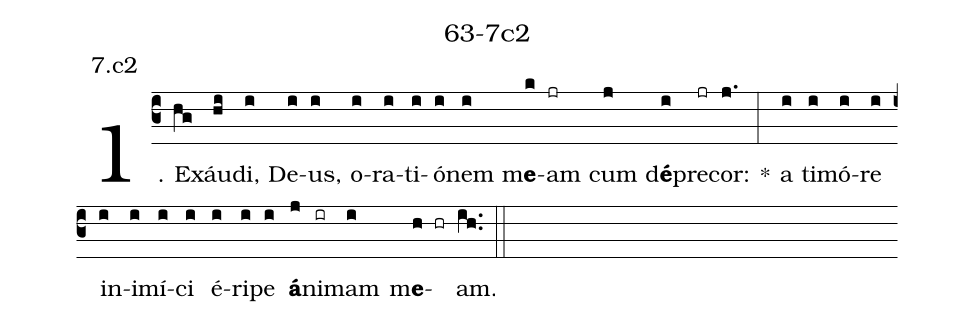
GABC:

name: 63-7c2;
annotation: 7.c2;
%%
(c3)1. Ex(hg)áu(hi)di,(i) De(i)us,(i) o(i)ra(i)ti(i)ó(i)nem(i) m<b>e</b>(k)am(jr) cum(j) d<b>é</b>(i)pre(jr)cor:(j.) *(:) a(i) ti(i)mó(i)re(i) in(i)i(i)mí(i)ci(i) é(i)ri(i)pe(i) <b>á</b>(j)ni(ir)mam(i) m<b>e</b>(h hr)am.(ih..) (::)
